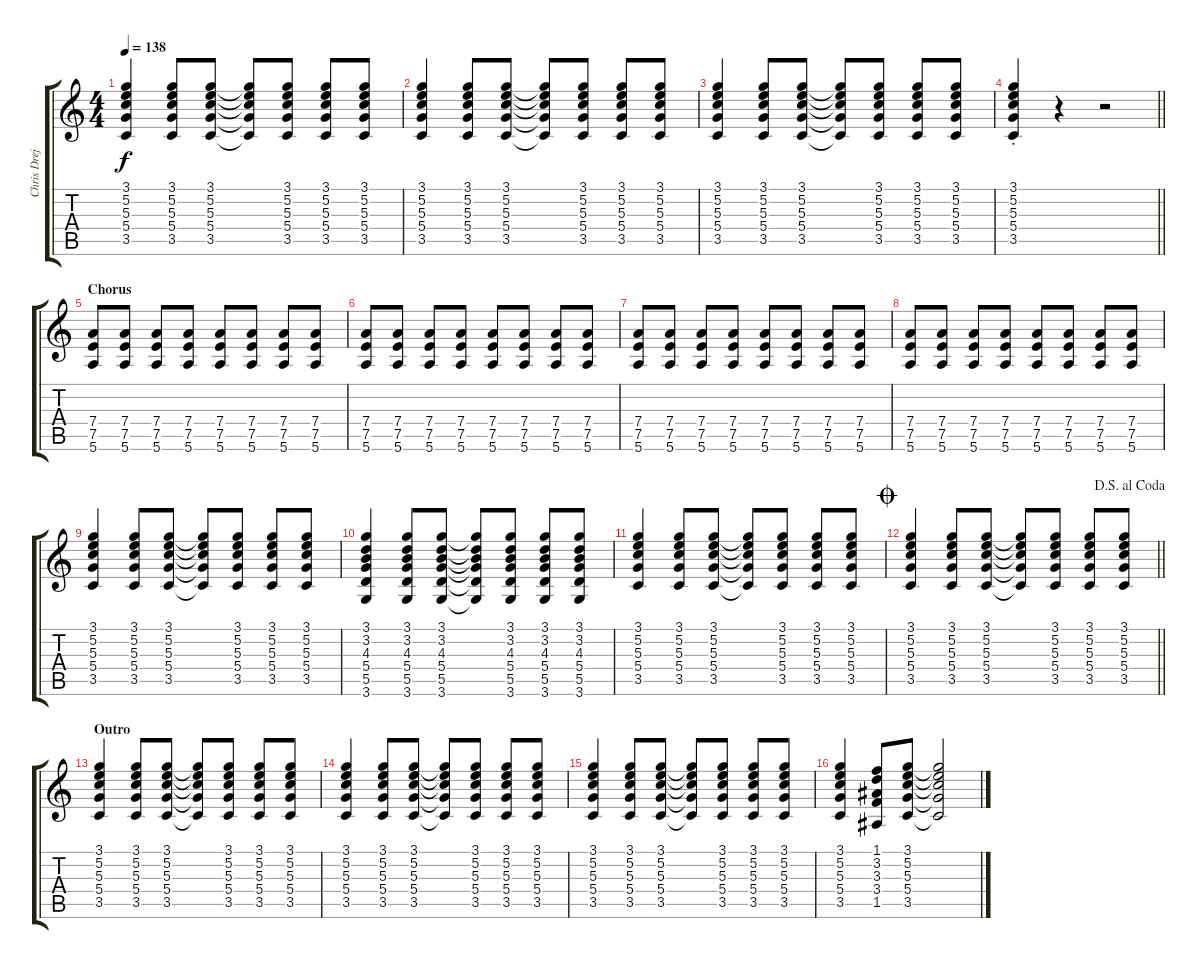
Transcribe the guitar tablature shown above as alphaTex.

\track ("Chris Dreja - Electric Guitar" "Chris Drej") {instrument electricguitarclean}
\staff {score tabs}
\tuning (E4 B3 G3 D3 A2 E2) {hide}
\ts (4 4)
\tempo 138
\clef g2
\ks c
(3.1 5.2 5.3 5.4 3.5).4{dy f} (3.1 5.2 5.3 5.4 3.5).8 (3.1 5.2 5.3 5.4 3.5).8 (3.1{t} 5.2{t} 5.3{t} 5.4{t} 3.5{t}).8 (3.1 5.2 5.3 5.4 3.5).8 (3.1 5.2 5.3 5.4 3.5).8 (3.1 5.2 5.3 5.4 3.5).8 |
(3.1 5.2 5.3 5.4 3.5).4 (3.1 5.2 5.3 5.4 3.5).8 (3.1 5.2 5.3 5.4 3.5).8 (3.1{t} 5.2{t} 5.3{t} 5.4{t} 3.5{t}).8 (3.1 5.2 5.3 5.4 3.5).8 (3.1 5.2 5.3 5.4 3.5).8 (3.1 5.2 5.3 5.4 3.5).8 |
(3.1 5.2 5.3 5.4 3.5).4 (3.1 5.2 5.3 5.4 3.5).8 (3.1 5.2 5.3 5.4 3.5).8 (3.1{t} 5.2{t} 5.3{t} 5.4{t} 3.5{t}).8 (3.1 5.2 5.3 5.4 3.5).8 (3.1 5.2 5.3 5.4 3.5).8 (3.1 5.2 5.3 5.4 3.5).8 |
\barLineRight lightlight
(3.1{st} 5.2{st} 5.3{st} 5.4{st} 3.5{st}).4 r.4 r.2 |
\section ("" "Chorus")
(7.4 7.5 5.6).8 (7.4 7.5 5.6).8 (7.4 7.5 5.6).8 (7.4 7.5 5.6).8 (7.4 7.5 5.6).8 (7.4 7.5 5.6).8 (7.4 7.5 5.6).8 (7.4 7.5 5.6).8 |
(7.4 7.5 5.6).8 (7.4 7.5 5.6).8 (7.4 7.5 5.6).8 (7.4 7.5 5.6).8 (7.4 7.5 5.6).8 (7.4 7.5 5.6).8 (7.4 7.5 5.6).8 (7.4 7.5 5.6).8 |
(7.4 7.5 5.6).8 (7.4 7.5 5.6).8 (7.4 7.5 5.6).8 (7.4 7.5 5.6).8 (7.4 7.5 5.6).8 (7.4 7.5 5.6).8 (7.4 7.5 5.6).8 (7.4 7.5 5.6).8 |
(7.4 7.5 5.6).8 (7.4 7.5 5.6).8 (7.4 7.5 5.6).8 (7.4 7.5 5.6).8 (7.4 7.5 5.6).8 (7.4 7.5 5.6).8 (7.4 7.5 5.6).8 (7.4 7.5 5.6).8 |
(3.1 5.2 5.3 5.4 3.5).4 (3.1 5.2 5.3 5.4 3.5).8 (3.1 5.2 5.3 5.4 3.5).8 (3.1{t} 5.2{t} 5.3{t} 5.4{t} 3.5{t}).8 (3.1 5.2 5.3 5.4 3.5).8 (3.1 5.2 5.3 5.4 3.5).8 (3.1 5.2 5.3 5.4 3.5).8 |
(3.1 3.2 4.3 5.4 5.5 3.6).4 (3.1 3.2 4.3 5.4 5.5 3.6).8 (3.1 3.2 4.3 5.4 5.5 3.6).8 (3.1{t} 3.2{t} 4.3{t} 5.4{t} 5.5{t} 3.6{t}).8 (3.1 3.2 4.3 5.4 5.5 3.6).8 (3.1 3.2 4.3 5.4 5.5 3.6).8 (3.1 3.2 4.3 5.4 5.5 3.6).8 |
(3.1 5.2 5.3 5.4 3.5).4 (3.1 5.2 5.3 5.4 3.5).8 (3.1 5.2 5.3 5.4 3.5).8 (3.1{t} 5.2{t} 5.3{t} 5.4{t} 3.5{t}).8 (3.1 5.2 5.3 5.4 3.5).8 (3.1 5.2 5.3 5.4 3.5).8 (3.1 5.2 5.3 5.4 3.5).8 |
\jump coda
\jump dalsegnoalcoda
\barLineRight lightlight
(3.1 5.2 5.3 5.4 3.5).4 (3.1 5.2 5.3 5.4 3.5).8 (3.1 5.2 5.3 5.4 3.5).8 (3.1{t} 5.2{t} 5.3{t} 5.4{t} 3.5{t}).8 (3.1 5.2 5.3 5.4 3.5).8 (3.1 5.2 5.3 5.4 3.5).8 (3.1 5.2 5.3 5.4 3.5).8 |
\section ("" "Outro")
(3.1 5.2 5.3 5.4 3.5).4 (3.1 5.2 5.3 5.4 3.5).8 (3.1 5.2 5.3 5.4 3.5).8 (3.1{t} 5.2{t} 5.3{t} 5.4{t} 3.5{t}).8 (3.1 5.2 5.3 5.4 3.5).8 (3.1 5.2 5.3 5.4 3.5).8 (3.1 5.2 5.3 5.4 3.5).8 |
(3.1 5.2 5.3 5.4 3.5).4 (3.1 5.2 5.3 5.4 3.5).8 (3.1 5.2 5.3 5.4 3.5).8 (3.1{t} 5.2{t} 5.3{t} 5.4{t} 3.5{t}).8 (3.1 5.2 5.3 5.4 3.5).8 (3.1 5.2 5.3 5.4 3.5).8 (3.1 5.2 5.3 5.4 3.5).8 |
(3.1 5.2 5.3 5.4 3.5).4 (3.1 5.2 5.3 5.4 3.5).8 (3.1 5.2 5.3 5.4 3.5).8 (3.1{t} 5.2{t} 5.3{t} 5.4{t} 3.5{t}).8 (3.1 5.2 5.3 5.4 3.5).8 (3.1 5.2 5.3 5.4 3.5).8 (3.1 5.2 5.3 5.4 3.5).8 |
(3.1 5.2 5.3 5.4 3.5).4 (1.1 3.2 3.3 3.4 1.5).8 (3.1 5.2 5.3 5.4 3.5).8 (3.1{t} 5.2{t} 5.3{t} 5.4{t} 3.5{t}).2
